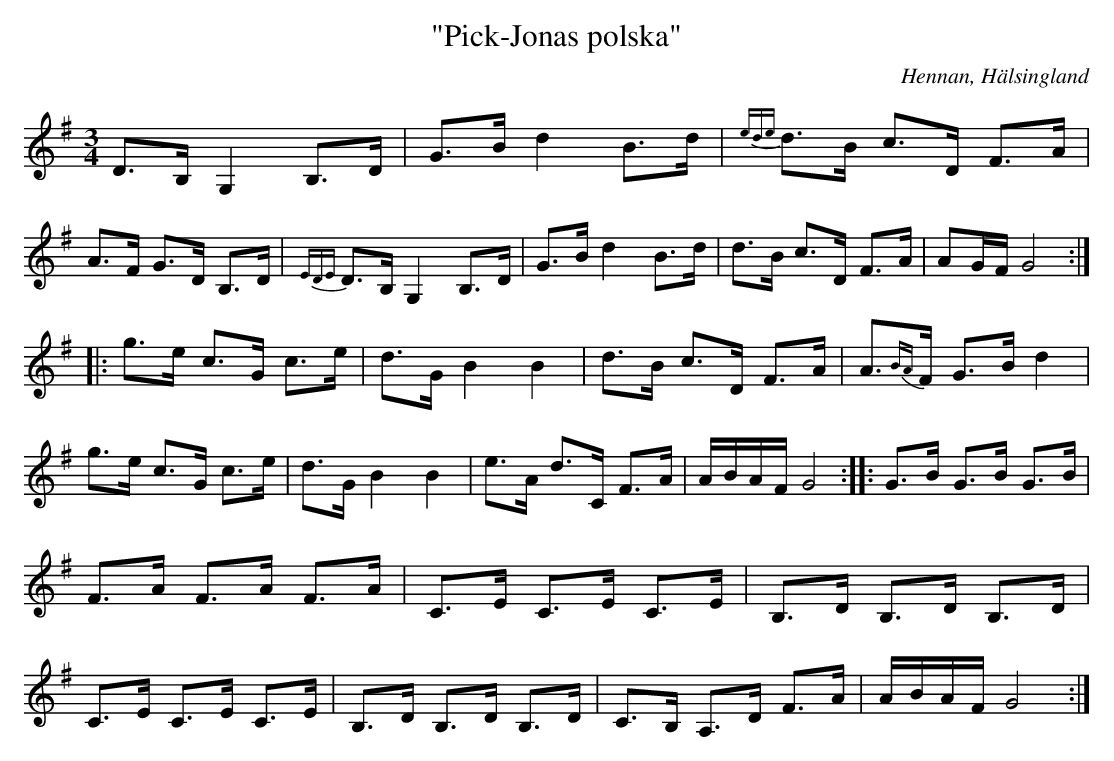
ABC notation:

X:1
T: "Pick-Jonas polska"
O: Hennan, Hälsingland
M: 3/4
L: 1/8
K: G
D>B, G,2 B,>D | G>B d2 B>d | {ede}d>B c>D F>A| A>F G>D B,>D|{EDE}D>B, G,2 B,>D|G>B d2 B>d | d>B c>D F>A| AG/F/ G4 :||:
g>e c>G c>e | d>G B2 B2 | d>B c>D F>A|A{BA}>F G>B d2|g>e c>G c>e | d>G B2 B2 | e>A d>C F>A|A/B/A/F/ G4:||:G>B G>B G>B|F>A F>A F>A|C>E C>E C>E|B,>D B,>D B,>D|C>E C>E C>E|B,>D B,>D B,>D|C>B, A,>D F>A |A/B/A/F/ G4:|
